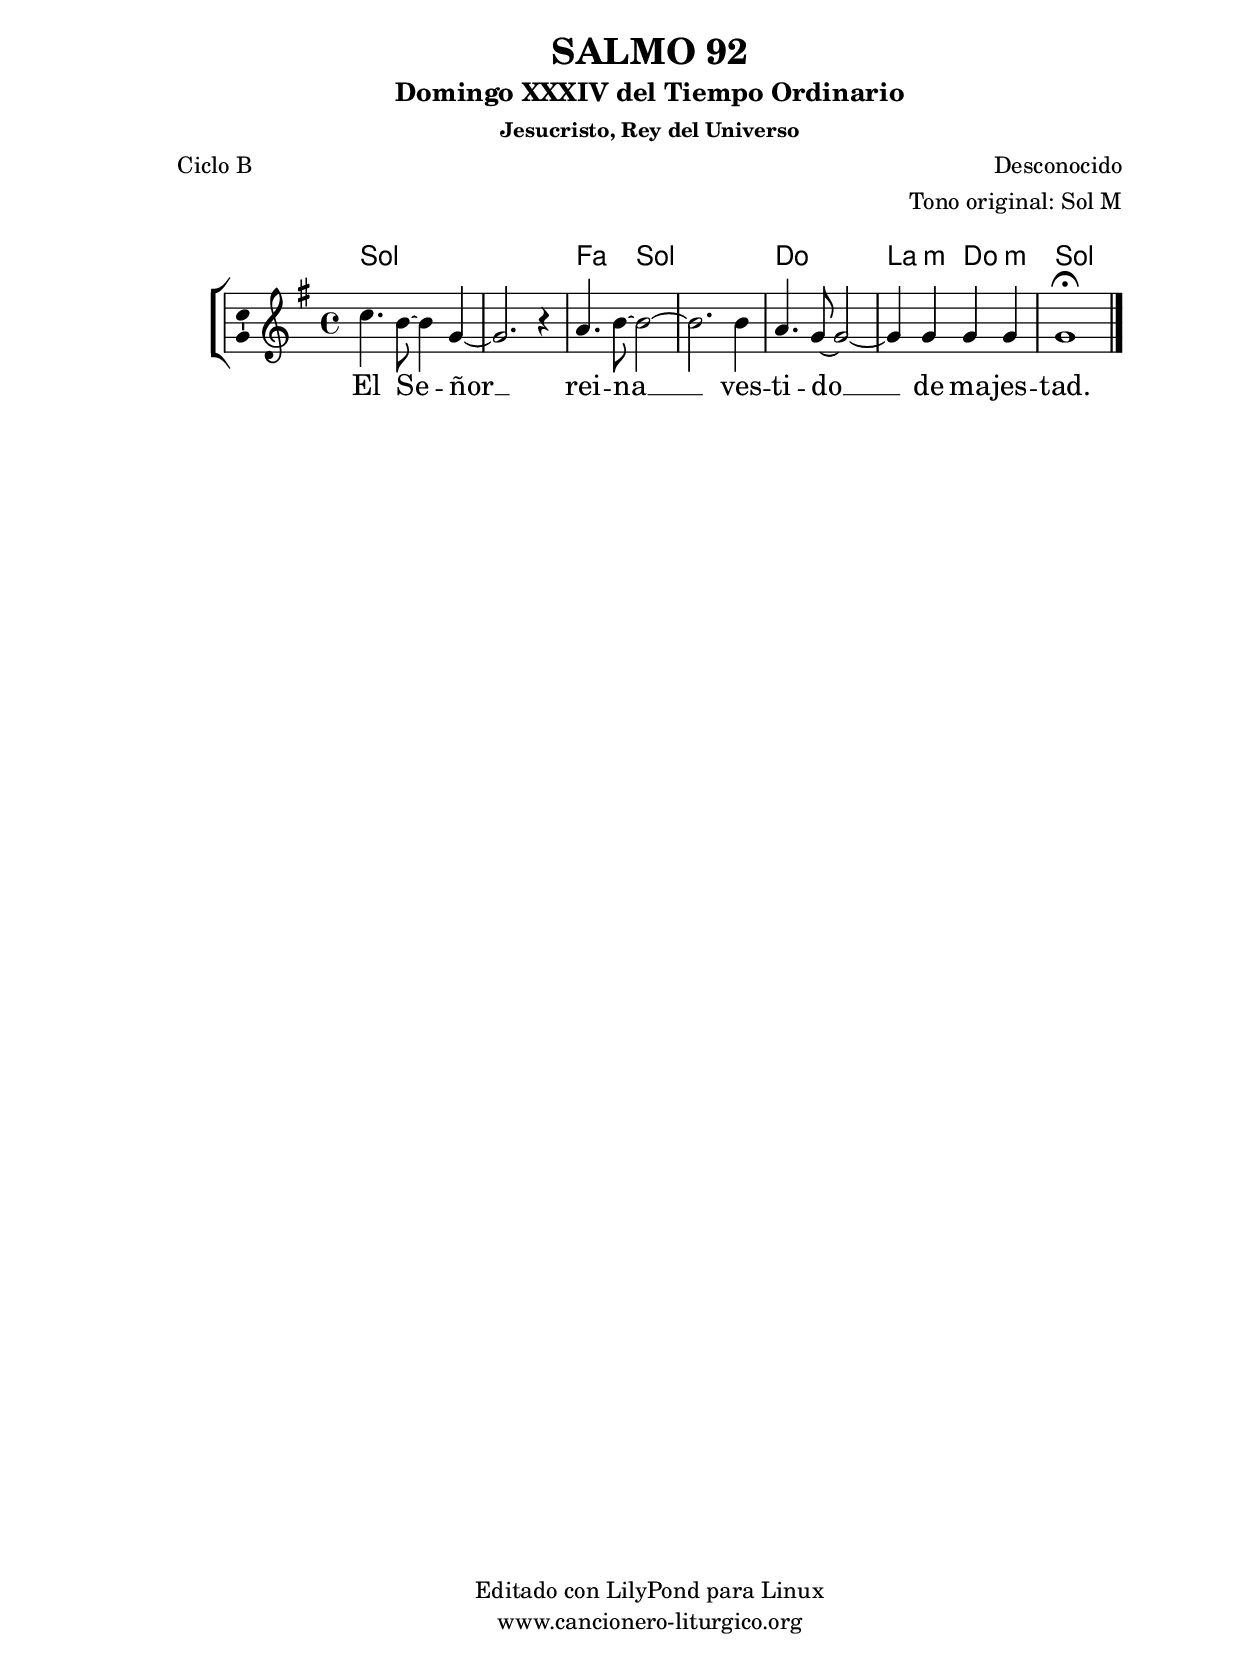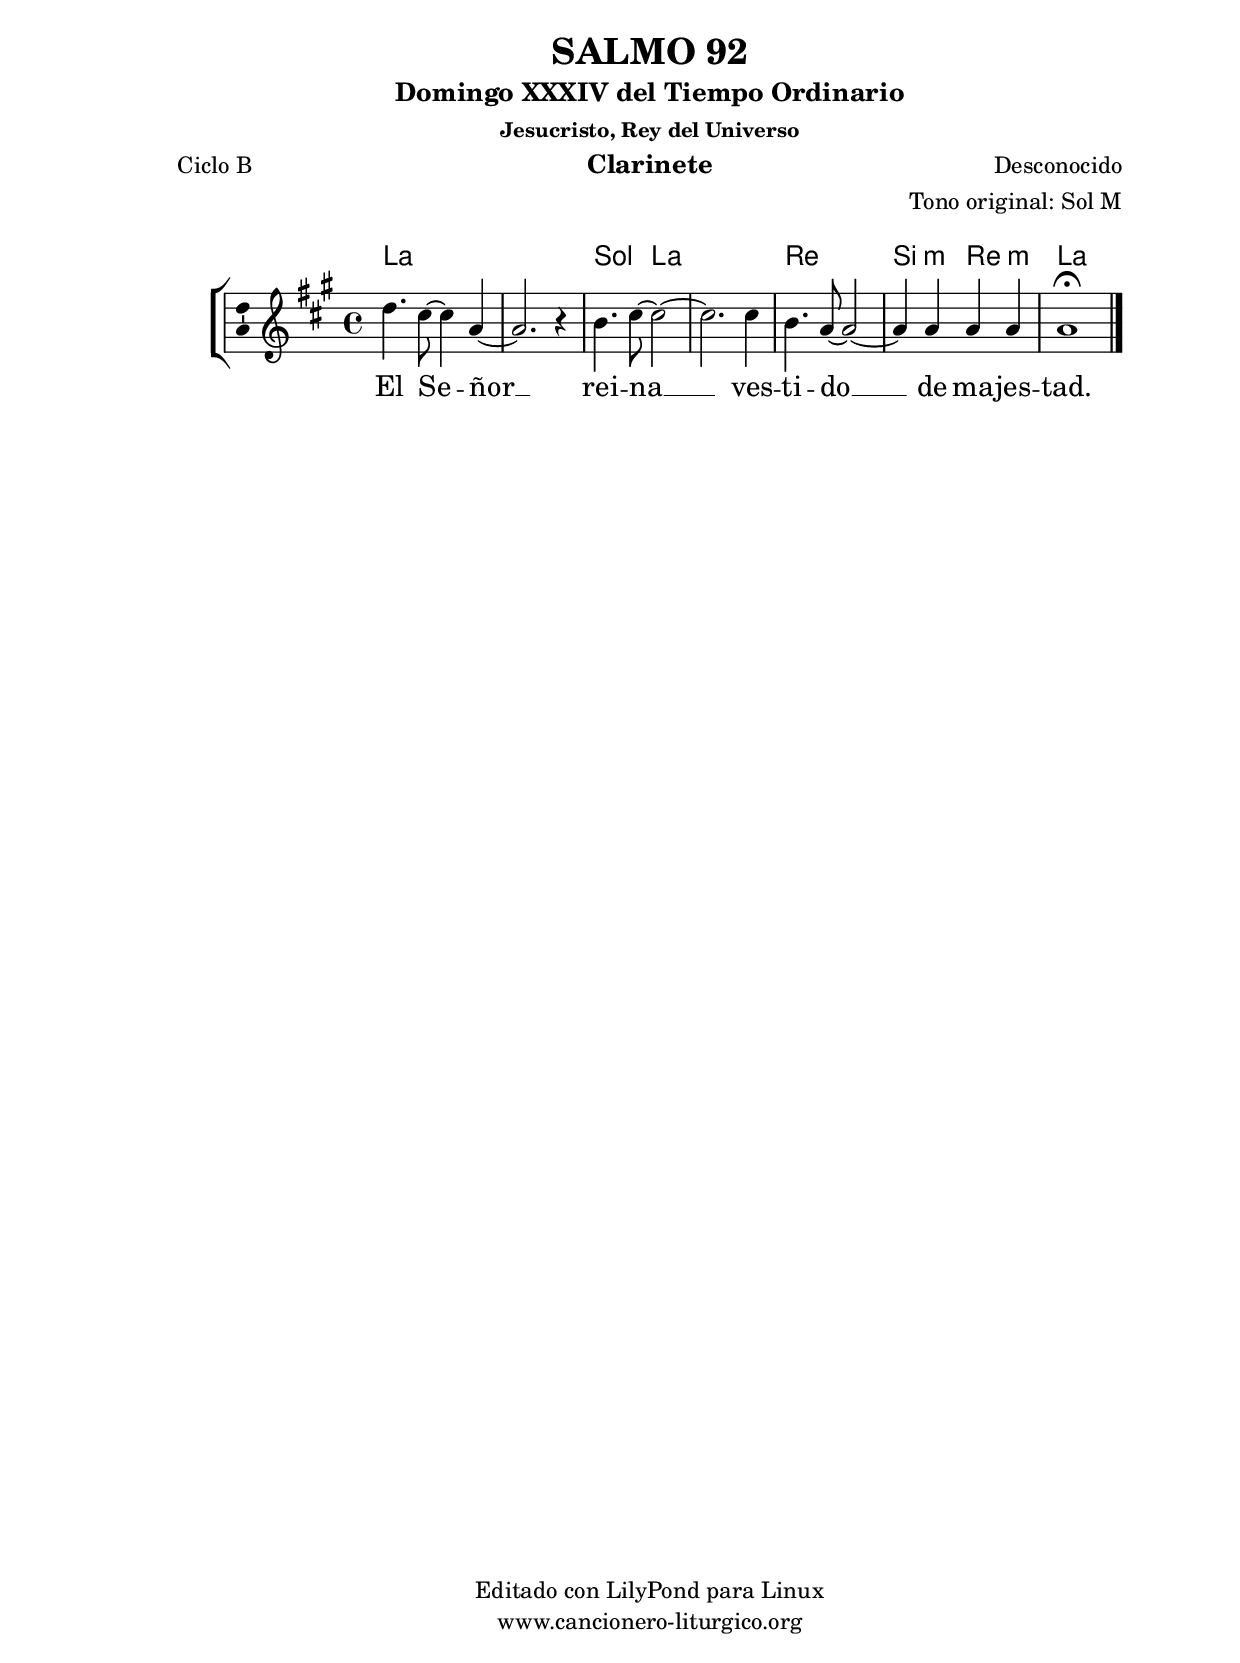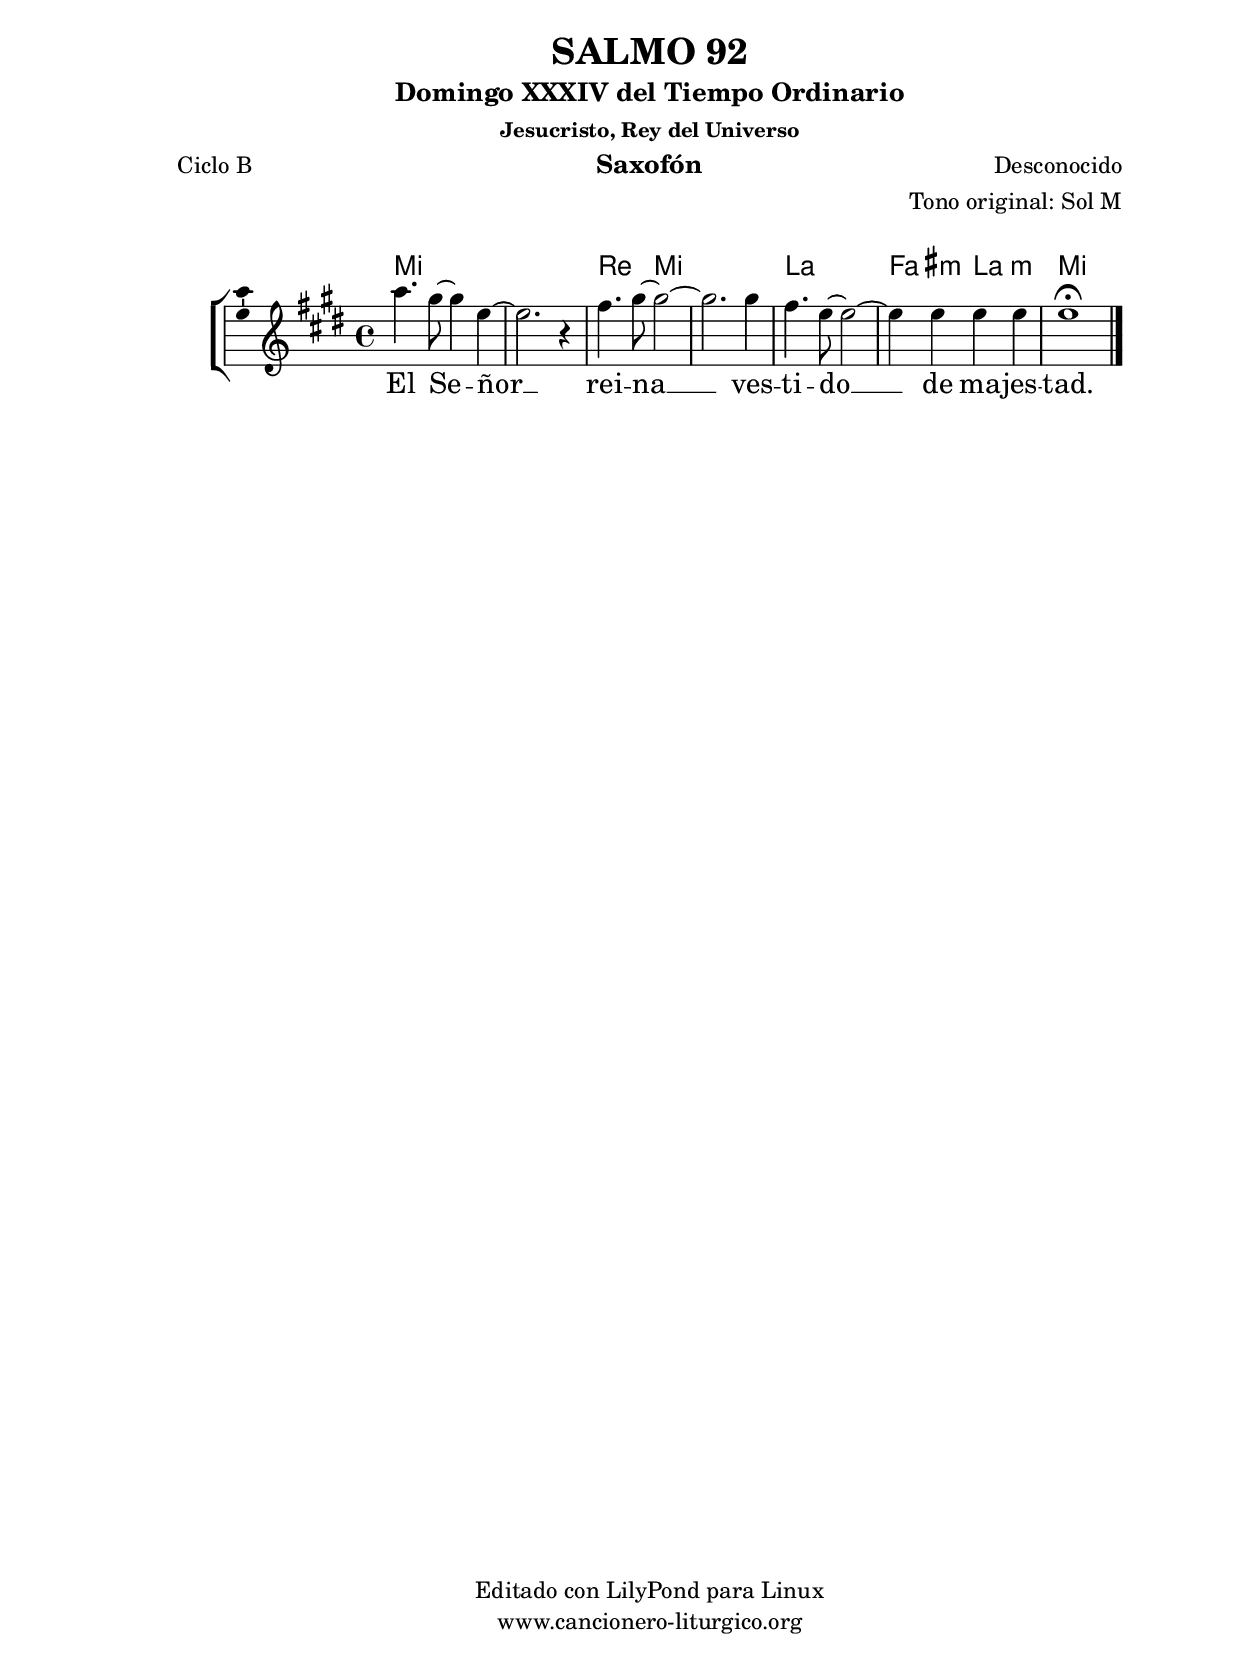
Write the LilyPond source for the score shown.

%
%para convertir .midi en .wav:
%timidity filename.midi -Ow -o finename.wav
%
%
%Para convertir de .wav a .mp3:
%lame -h -m j filename.wav
%
%
%para escuchar el midi:
%timidity nombrefichero.midi
%


%versión de lilypond para la que se ha escrito esta partitura:
\version "2.16.0"

	%Tamaño papel
	#(set-default-paper-size "a4")
	%Tamaño partitura
	#(set-global-staff-size 20)
	%No responde al pulsar sobre una nota
	#(ly:set-option 'point-and-click #f)

%parámetros del encabezamiento:
\header {
	title = "SALMO 92"
	subtitle = "Domingo XXXIV del Tiempo Ordinario"
	subsubtitle = "Jesucristo, Rey del Universo"
	composer = "Desconocido"
	poet = "Ciclo B"
	meter = ""
	arranger = "Tono original: Sol M"
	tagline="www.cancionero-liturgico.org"
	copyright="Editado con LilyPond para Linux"
	}

%parámetros asociados al papel:
\paper  {
	oddHeaderMarkup = \markup {\fill-line { \on-the-fly #not-first-page \fromproperty #'header:title \on-the-fly #not-first-page \fromproperty #'header:composer }}
	evenHeaderMarkup = \markup {\fill-line { \fromproperty #'header:composer \fromproperty #'header:title }}
	#(set-paper-size "a4")
	print-page-number = ##f
	first-page-number = 1
	print-first-page-number = ##f
%	head-separation = 3.0 \cm
	top-margin = 2.0 \cm
	bottom-margin = 0.5\cm
%%%	bottom-margin = -1.0\cm
	left-margin = 3.0 \cm
	line-width = 16.0 \cm 
	indent = 8\mm
	interscoreline = 2.\mm
	between-system-space = 15\mm
%	para que las partituras no llenen la hoja:
	ragged-bottom = ##t
%	idem para la última hoja:
	ragged-last-bottom = ##f
%	para que las partituras llenen el ancho del papel:
	ragged-last = ##f
	after-title-space = 2.5 \cm
%page-count=1
%system-count=1

	%Flexible Vertical Spacing
%	markup-markup-spacing =
%	#'((basic-distance . 15) (minimum-distance . 15) (padding . 3))
	markup-system-spacing =
	#'((basic-distance . 15) (minimum-distance . 15) (padding . 3))
	system-system-spacing =
	#'((basic-distance . 15) (minimum-distance . 15) (padding . 3))
	score-system-spacing =
	#'((basic-distance . 15) (minimum-distance . 15) (padding . 5))
%	top-system-spacing = % header
%	#'((basic-distance . 8) (minimum-distance . 0) (padding . 3))
%	top-markup-spacing =
%	#'((basic-distance . 20) (minimum-distance . 20) (padding . 3))
	last-bottom-spacing = % footer
	#'((basic-distance . 5) (minimum-distance . 5) (padding . 3))
%	score-markup-spacing =
%	#'((basic-distance . 16) (minimum-distance . 13) (padding . 3))

	}


%parámetros que afectan a toda la partitura:
global =  {
	%clave de sol (G):
	\clef G
	%armadura:
%	\transpose g f
	\key g \major
	\tempo 4=113
	\set Score.tempoHideNote = ##t
	}


acordes = {
	\italianChords
	\chordmode {
%	\transpose g f
{

g1 g f2 g g1 c a2:m c:m g1

	}
	}
}


melodia = 
%	\transpose g f
{
	\relative c''{

\time 4/4

c4. b8~b4 g4~
g2. r4
a4. b8~b2~
b2. b4
a4. g8~g2~
g4 g g g
g1\fermata

	\bar "|."
	}
	}


texto = \lyricmode {
El Se -- ñor __ rei -- na __ ves -- ti -- do __ de ma -- jes -- tad.
	}


acordesStaff = \context ChordNames = acordesStaff <<
	\set chordChanges = ##t
	\acordes
	>>


vozStaff = \context Voice = vozStaff
\with {\consists "Ambitus_engraver"}
<<
%	\set Staff.instrumentName = ""
%	\set Staff.shortInstrumentName = ""
%	\set Staff.midiInstrument = #"clarinet"
%	\set Staff.midiInstrument = #"cello"
%	\set Staff.midiInstrument = #"flute"
	\set Staff.midiInstrument = #"electric guitar (jazz)"
%	\set Staff.midiInstrument = #"english horn"
%	\set Staff.midiInstrument = #"violin"
%	\set Staff.midiInstrument = #"glockenspiel"
	\set Staff.midiMinimumVolume = #0.7
	\set Staff.midiMaximumVolume = #0.9
	\global
	\melodia
	>>


textoStaff = \context Lyrics = textoStaff <<
	\lyricsto vozStaff \texto
	>>

\book {
	\score {
		\context ChoirStaff {
			\override StaffGroup.SystemStartBracket #'collapse-height = #1
			\override Score.SystemStartBar #'collapse-height = #1
			<<
			\acordesStaff
			\vozStaff
			\textoStaff
			>>
			}
		\layout {
	    		\context {
				\Lyrics
				\override LyricText #'font-size = #2
				}
	   		 \context {
				\Score
				%fontSize = #3
				\override StaffSymbol #'staff-space = #(magstep +3)
				%\override Beam #'thickness = #0.55
				%\override SpacingSpanner #'spacing-increment = #1.0
				%\override Slur #'height-limit = #1.5
				}
			}
		}
	\score {
		\unfoldRepeats
		\context ChoirStaff {
			<<
			\acordesStaff
			\vozStaff
			>>
			}
		\midi {
	  		\context {
	  			\Score
				tempoWholesPerMinute = #(ly:make-moment 70 4)
				}
			}
		}
	}

%Partitura para clarinete
#(define output-suffix "C")
\book {
	\header{
		instrument = "Clarinete"
		}
	\score {
		\context ChoirStaff {
			\override StaffGroup.SystemStartBracket #'collapse-height = #1
			\override Score.SystemStartBar #'collapse-height = #1
\transpose c d
			<<
			\acordesStaff
			\vozStaff
			\textoStaff
			>>
			}
		\layout {
	    		\context {
				\Lyrics
				\override LyricText #'font-size = #2
				}
	   		 \context {
				\Score
				%fontSize = #3
				\override StaffSymbol #'staff-space = #(magstep +3)
				%\override Beam #'thickness = #0.55
				%\override SpacingSpanner #'spacing-increment = #1.0
				%\override Slur #'height-limit = #1.5
				}
			}
		}
	}

%Partitura para saxofón
#(define output-suffix "S")
\book {
	\header{
		instrument = "Saxofón"
		}
	\score {
		\context ChoirStaff {
			\override StaffGroup.SystemStartBracket #'collapse-height = #1
			\override Score.SystemStartBar #'collapse-height = #1
\transpose c a
			<<
			\acordesStaff
			\vozStaff
			\textoStaff
			>>
			}
		\layout {
	    		\context {
				\Lyrics
				\override LyricText #'font-size = #2
				}
	   		 \context {
				\Score
				%fontSize = #3
				\override StaffSymbol #'staff-space = #(magstep +3)
				%\override Beam #'thickness = #0.55
				%\override SpacingSpanner #'spacing-increment = #1.0
				%\override Slur #'height-limit = #1.5
				}
			}
		}
	}

